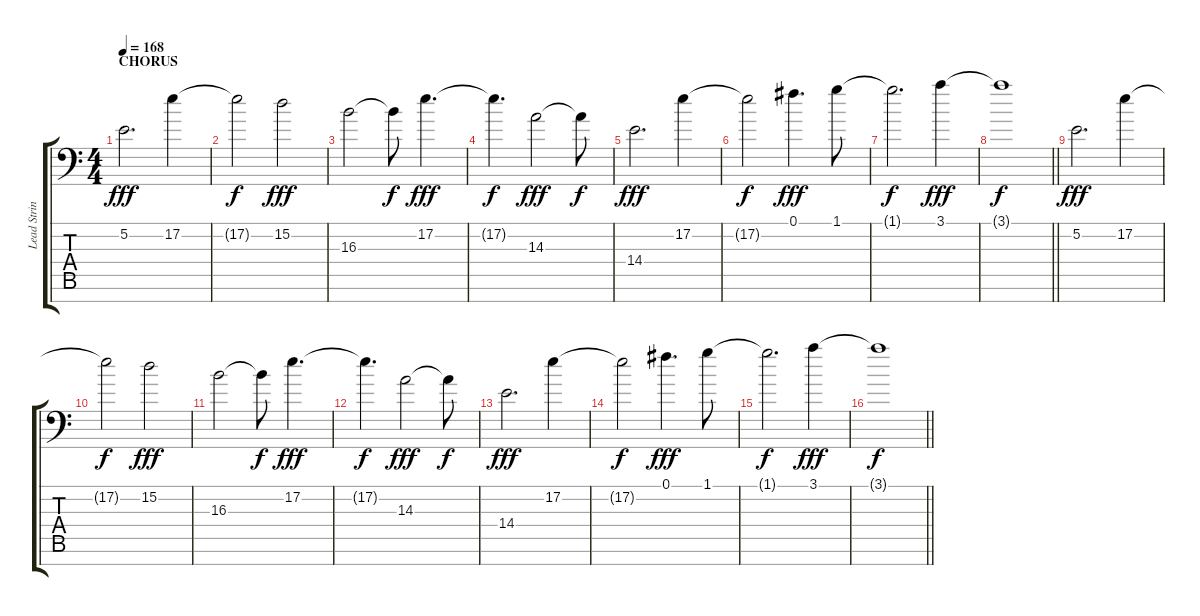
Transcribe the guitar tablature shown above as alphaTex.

\track ("Lead String" "Lead Strin") {instrument synthstrings1}
\staff {score tabs}
\tuning (Gb5 B3 G3 D3 A2 E2 C-1) {hide}
\ts (4 4)
\section ("" "CHORUS")
\tempo 168
\clef f4
\ks c
5.2.2{d dy fff} 17.2.4 |
17.2{t}.2{dy f} 15.2.2{dy fff} |
16.3.2 16.3{t}.8{dy f} 17.2.4{d dy fff} |
17.2{t}.4{d dy f} 14.3.2{dy fff} 14.3{t}.8{dy f} |
14.4.2{d dy fff} 17.2.4 |
17.2{t}.2{dy f} 0.1.4{d dy fff} 1.1.8 |
1.1{t}.2{d dy f} 3.1.4{dy fff} |
\barLineRight lightlight
3.1{t}.1{dy f} |
5.2.2{d dy fff} 17.2.4 |
17.2{t}.2{dy f} 15.2.2{dy fff} |
16.3.2 16.3{t}.8{dy f} 17.2.4{d dy fff} |
17.2{t}.4{d dy f} 14.3.2{dy fff} 14.3{t}.8{dy f} |
14.4.2{d dy fff} 17.2.4 |
17.2{t}.2{dy f} 0.1.4{d dy fff} 1.1.8 |
1.1{t}.2{d dy f} 3.1.4{dy fff} |
\barLineRight lightlight
3.1{t}.1{dy f}
